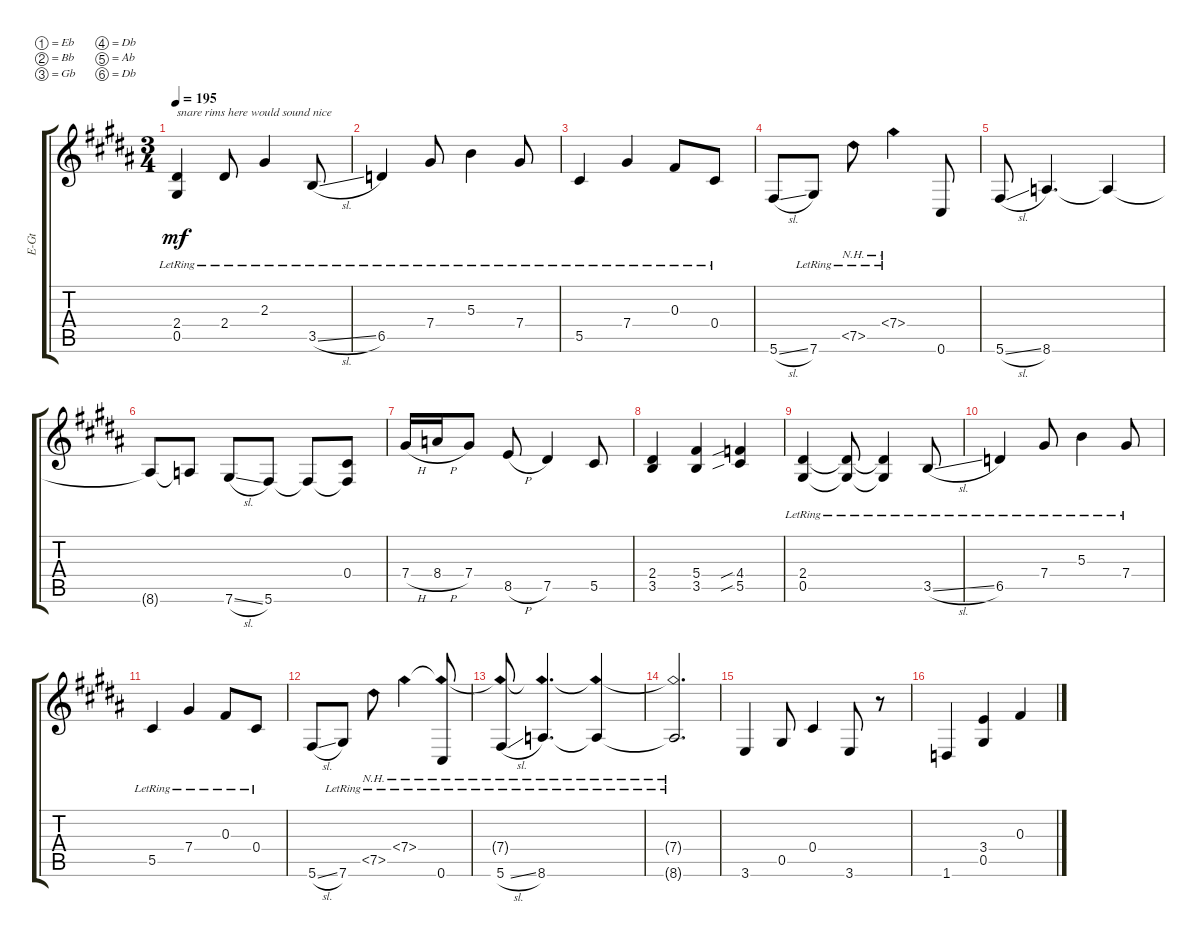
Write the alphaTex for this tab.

\bracketExtendMode groupsimilarinstruments
\otherSystemsTrackNameOrientation horizontal
\track ("Electric Guitar" "E-Gt") {instrument overdrivenguitar}
\staff {score tabs}
\tuning (Eb4 Bb3 Gb3 Db3 Ab2 Db2)
\ts (3 4)
\tempo 195
\clef g2
\ks b
(0.5{lr acc forcenatural} 2.4{lr acc forcenatural}).4{txt "snare rims here would sound nice" dy mf beam Up} 2.4{lr acc forcenatural}.8{beam Up} 2.3{lr acc forcenatural}.4{beam Up} 3.5{sl lr acc forcenatural}.8{beam Up} |
6.5{lr acc b}.4{beam Up} 7.4{lr acc forcenatural}.8{beam Up} 5.3{lr acc forcenatural}.4{beam Down} 7.4{lr acc forcenatural}.8{beam Up} |
5.5{lr acc forcenatural}.4{beam Up} 7.4{lr acc forcenatural}.4{beam Up} 0.3{lr acc forcenatural}.8{beam Up} 0.4{lr acc forcenatural}.8{beam Up} |
5.6{sl acc forcenatural}.8{beam Up} 7.6{lr acc forcenatural}.8{beam Up} 7.5{nh lr acc forcenatural}.8{beam Down} 7.4{nh lr acc forcenatural}.4{beam Down} 0.6{acc forcenatural}.8{beam Up} |
5.6{sl acc forcenatural}.8{beam Up} 8.6{acc b}.4{d beam Up} 8.6{t acc b}.4{beam Up} |
8.6{t acc b}.8{beam Up} 8.6{t acc b}.8{beam Up} 7.6{sl acc forcenatural}.8{beam Up} 5.6{acc forcenatural}.8{beam Up} 5.6{t acc forcenatural}.8{beam Up} (5.6{t acc forcenatural} 0.4{acc forcenatural}).8{beam Up} |
7.4{h acc forcenatural}.16{beam Up} 8.4{h acc b}.16{beam Up} 7.4{acc forcenatural}.8{beam Up} 8.5{h acc forcenatural}.8{beam Up} 7.5{acc forcenatural}.4{beam Up} 5.5{acc forcenatural}.8{beam Up} |
(3.5{acc forcenatural} 2.4{acc forcenatural}).4{beam Up} (3.5{acc forcenatural} 5.4{acc forcenatural}).4{beam Up} (5.5{sib acc forcenatural} 4.4{sib acc b}).4{beam Up} |
(0.5{lr acc forcenatural} 2.4{lr acc forcenatural}).4{beam Up} (2.4{lr t acc forcenatural} 0.5{lr t acc forcenatural}).8{beam Up} (2.4{lr t acc forcenatural} 0.5{lr t acc forcenatural}).4{beam Up} 3.5{sl lr acc forcenatural}.8{beam Up} |
6.5{lr acc b}.4{beam Up} 7.4{lr acc forcenatural}.8{beam Up} 5.3{lr acc forcenatural}.4{beam Down} 7.4{lr acc forcenatural}.8{beam Up} |
5.5{lr acc forcenatural}.4{beam Up} 7.4{lr acc forcenatural}.4{beam Up} 0.3{lr acc forcenatural}.8{beam Up} 0.4{lr acc forcenatural}.8{beam Up} |
5.6{sl acc forcenatural}.8{beam Up} 7.6{lr acc forcenatural}.8{beam Up} 7.5{nh lr acc forcenatural}.8{beam Down} 7.4{nh lr acc forcenatural}.4{beam Down} (0.6{acc forcenatural} 7.4{nh lr t acc forcenatural}).8{beam Up} |
(5.6{sl acc forcenatural} 7.4{nh lr t acc forcenatural}).8{beam Up} (8.6{acc b} 7.4{nh lr t acc forcenatural}).4{d beam Up} (8.6{t acc b} 7.4{nh lr t acc forcenatural}).4{beam Up} |
(8.6{t acc b} 7.4{nh lr t acc forcenatural}).2{d beam Up} |
3.6{acc forcenatural}.4{beam Up} 0.5{acc forcenatural}.8{beam Up} 0.4{acc forcenatural}.4{beam Up} 3.6{acc forcenatural}.8{beam Up} r.8{beam Up} |
1.6{acc b}.4{beam Up} (3.4{acc forcenatural} 0.5{acc forcenatural}).4{beam Up} 0.3{acc forcenatural}.4{beam Up}
